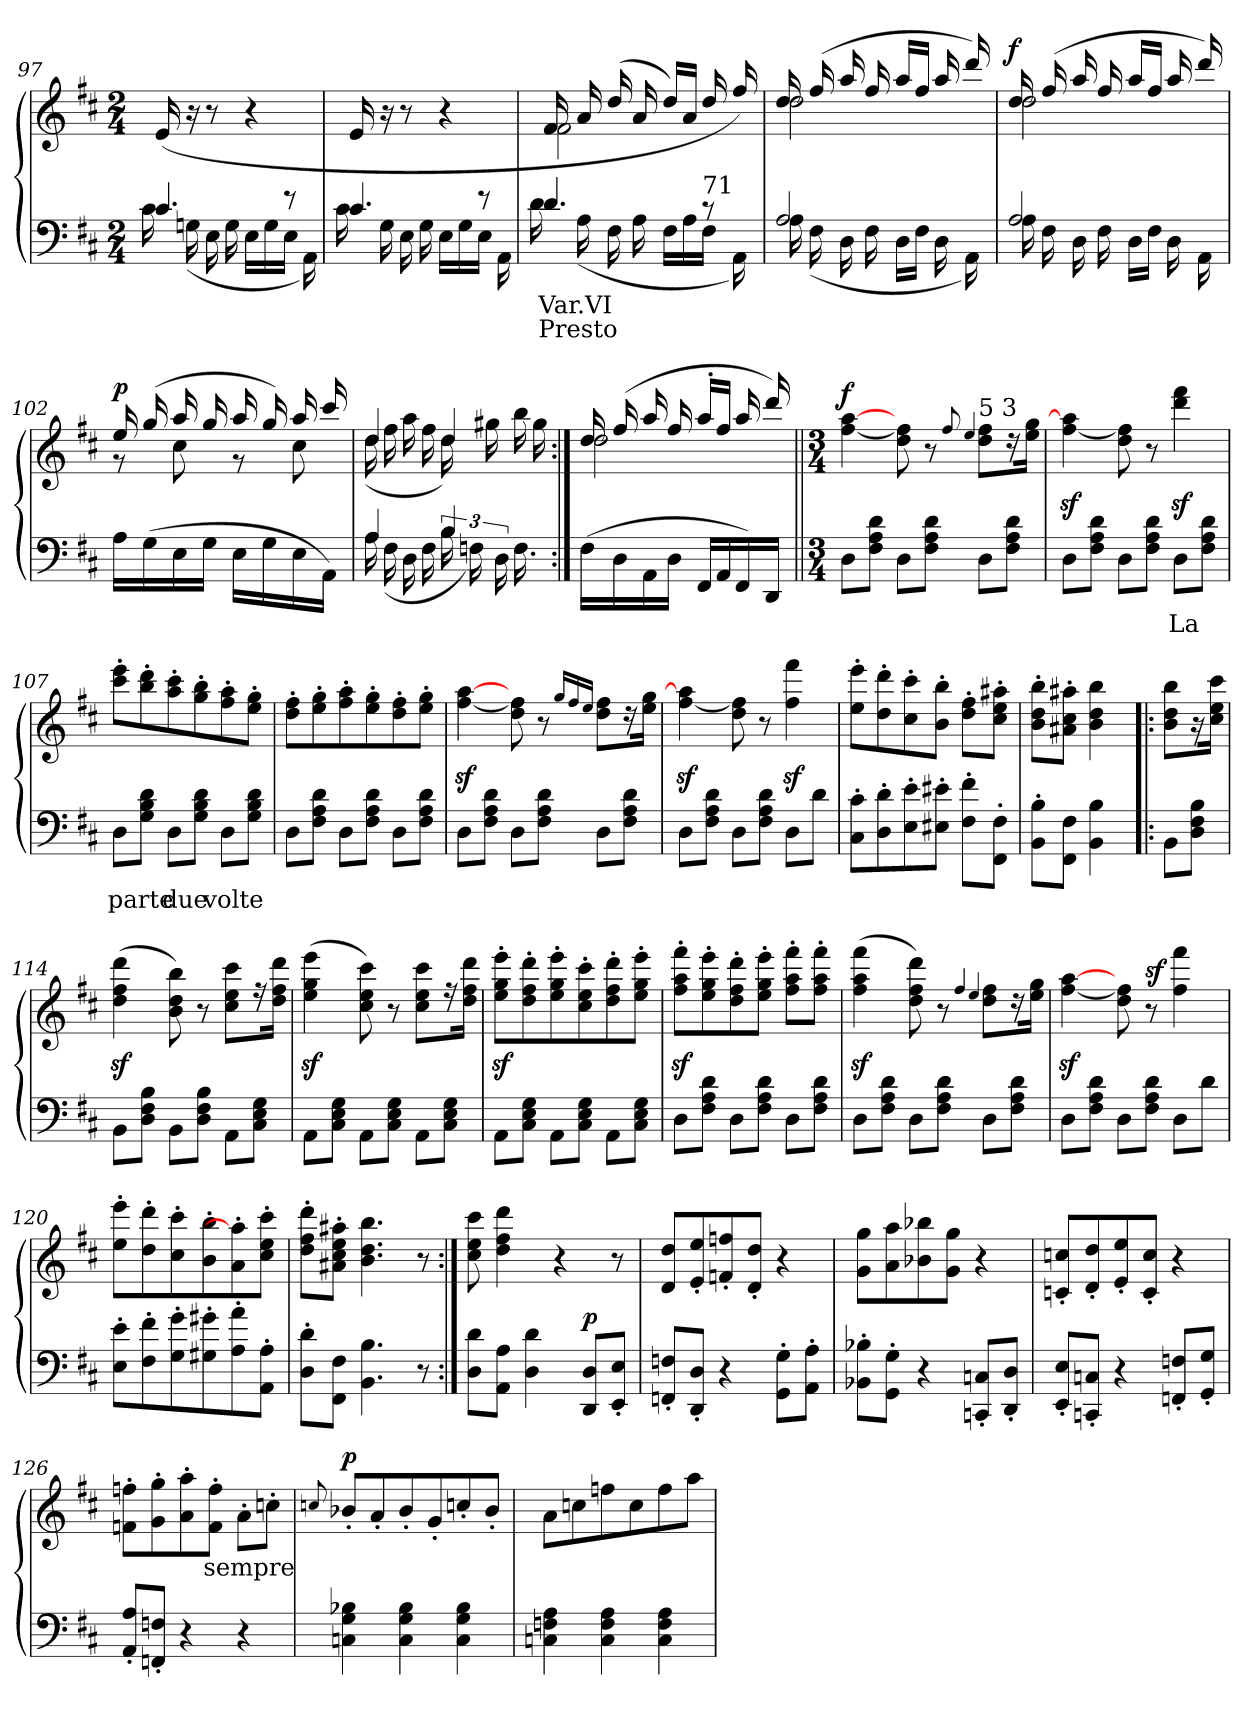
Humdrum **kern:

**kern	**text	**text	**kern	**text	**dynam
*part1	*part1	*part1	*part1	*part1	*part1
*staff2	*staff2	*staff2	*staff1	*staff1	*staff1/2
*clefF4	*	*	*clefG2	*	*
*k[f#c#]	*	*	*k[f#c#]	*	*
*M2/4	*	*	*M2/4	*	*
=97	=97	=97	=97	=97	=97
*^	*	*	*	*	*
4.c#/	16c#\	.	.	(>16e/	.	.
.	(<16Gn\	.	.	16r	.	.
.	16E\	.	.	8r	.	.
.	16G\	.	.	.	.	.
.	16E\LL	.	.	4r	.	.
.	16G\	.	.	.	.	.
8r	16E\JJ	.	.	.	.	.
.	16AA\)	.	.	.	.	.
=98	=98	=98	=98	=98	=98	=98
4.c#/	16c#\	.	.	16e/	.	.
.	16G\	.	.	16r	.	.
.	16E\	.	.	8r	.	.
.	16G\	.	.	.	.	.
.	16E\LL	.	.	4r	.	.
.	16G\	.	.	.	.	.
8r	16E\JJ	.	.	.	.	.
.	16AA\	.	.	.	.	.
!!LO:LB:g=z
=99	=99	=99	=99	=99	=99	=99
*	*	*	*	*^	*	*
4.d/	16d\	Var.VI	Presto	16f#/	2f#\	.	.
.	(<16A\	.	.	16a/	.	.	.
.	16F#\	.	.	(>16dd/	.	.	.
.	16A\	.	.	16a/	.	.	.
.	16F#\LL	.	.	16dd/LL)	.	.	.
.	16A\	.	.	16a/JJ	.	.	.
!LO:TX:a:t=71	!	!	!	!	!	!	!
8r	16F#\JJ	.	.	16dd/	.	.	.
.	16AA\)	.	.	16ff#/)	.	.	.
=100	=100	=100	=100	=100	=100	=100	=100
2A/	16A\	.	.	16dd/	2dd\	.	.
.	(<16F#\	.	.	(>16ff#/	.	.	.
.	16D\	.	.	16aa/	.	.	.
.	16F#\	.	.	16ff#/	.	.	.
.	16D\LL	.	.	16aa/LL	.	.	.
.	16F#\JJ	.	.	16ff#/JJ	.	.	.
.	16D\	.	.	16aa/	.	.	.
.	16AA\)	.	.	16ddd/)	.	.	.
=101	=101	=101	=101	=101	=101	=101	=101
!	!	!	!	!	!	!	!LO:DY:a
2A/	16A\	.	.	16dd/	2dd\	.	f
.	16F#\	.	.	(>16ff#/	.	.	.
.	16D\	.	.	16aa/	.	.	.
.	16F#\	.	.	16ff#/	.	.	.
.	16D\LL	.	.	16aa/LL	.	.	.
.	16F#\JJ	.	.	16ff#/JJ	.	.	.
.	16D\	.	.	16aa/	.	.	.
.	16AA\	.	.	16ddd/)	.	.	.
=102	=102	=102	=102	=102	=102	=102	=102
!	!	!	!	!	!	!	!LO:DY:a
*v	*v	*	*	*	*	*	*
16A\LL	.	.	16ee/	8r	.	p
(>16G\	.	.	(>16gg/	.	.	.
16E\	.	.	16aa/	8cc#\	.	.
16G\JJ	.	.	16gg/	.	.	.
16E\LL	.	.	16aa/	8r	.	.
16G\	.	.	16gg/)	.	.	.
16E\	.	.	16aa/	8cc#\	.	.
16AA\JJ)	.	.	16ccc#/	.	.	.
=103	=103	=103	=103	=103	=103	=103
*^	*	*	*	*	*	*
4A/	16A\	.	.	4dd/	(<16dd\	.	.
.	(<16F#\	.	.	.	16ff#\	.	.
.	16D\	.	.	.	16aa\	.	.
.	16F#\	.	.	.	16ff#\	.	.
4B/	24B\	.	.	4dd/	16dd\)	.	.
.	24Fn\)	.	.	.	.	.	.
.	.	.	.	.	16gg#X\	.	.
.	24D\	.	.	.	.	.	.
.	16.F\	.	.	.	16bb\	.	.
.	.	.	.	.	16gg#\	.	.
.	32ryy	.	.	.	.	.	.
*v	*v	*	*	*	*	*	*
=104:|!	=104:|!	=104:|!	=104:|!	=104:|!	=104:|!	=104:|!
(>16F#\LL	.	.	16dd/	2dd\	.	.
16D\	.	.	(>16ff#/	.	.	.
16AA\	.	.	16aa/	.	.	.
16D\JJ	.	.	16ff#/	.	.	.
16FF#/LL	.	.	16aa'/LL	.	.	.
16AA/	.	.	16ff#/JJ	.	.	.
16FF#/)	.	.	16aa/	.	.	.
16DD/JJ	.	.	16ddd/)	.	.	.
*	*	*	*v	*v	*	*
!!LO:LB:g=z
=105||	=105||	=105||	=105||	=105||	=105||
*M3/4	*	*	*M3/4	*	*
!	!	!	!	!	!LO:DY:a
8D\L	.	.	[4ff#\ [4aa\	.	f
8F#\ 8A\ 8d\J	.	.	.	.	.
8D\L	.	.	8dd\ 8ff#]\	.	.
8F#\ 8A\ 8d\J	.	.	8r	.	.
.	.	.	8qqff#/	.	.
.	.	.	4qqee/	.	.
!	!	!	!LO:TX:a:t=5 3	!	!
8D\L	.	.	8dd\ 8ff#\L	.	.
8F#\ 8A\ 8d\J	.	.	16r	.	.
.	.	.	16ee\ 16gg\Jk	.	.
=106	=106	=106	=106	=106	=106
8D\L	.	.	[4ff#z>\ 4aa]z>\	.	.
8F#\ 8A\ 8d\J	.	.	.	.	.
8D\L	.	.	8dd\ 8ff#]\	.	.
8F#\ 8A\ 8d\J	.	.	8r	.	.
8D\L	La	.	4dddz>\ 4fff#z>\	.	.
8F#\ 8A\ 8d\J	.	.	.	.	.
=107	=107	=107	=107	=107	=107
8D\L	parte	.	8ccc#'\ 8eee'\L	.	.
8G\ 8B\ 8d\J	.	.	8bb'\ 8ddd'\	.	.
8D\L	due	.	8aa'\ 8ccc#'\	.	.
8G\ 8B\ 8d\J	.	.	8gg'\ 8bb'\	.	.
8D\L	volte	.	8ff#'\ 8aa'\	.	.
8G\ 8B\ 8d\J	.	.	8ee'\ 8gg'\J	.	.
=108	=108	=108	=108	=108	=108
8D\L	.	.	8dd'\ 8ff#'\L	.	.
8F#\ 8A\ 8d\J	.	.	8ee'\ 8gg'\	.	.
8D\L	.	.	8ff#'\ 8aa'\	.	.
8F#\ 8A\ 8d\J	.	.	8ee'\ 8gg'\	.	.
8D\L	.	.	8dd'\ 8ff#'\	.	.
8F#\ 8A\ 8d\J	.	.	8ee'\ 8gg'\J	.	.
=109	=109	=109	=109	=109	=109
8D\L	.	.	[4ff#z>\ [4aaz>\	.	.
8F#\ 8A\ 8d\J	.	.	.	.	.
8D\L	.	.	8dd\ 8ff#]\	.	.
8F#\ 8A\ 8d\J	.	.	8r	.	.
.	.	.	16qqgg/LL	.	.
.	.	.	16qqff#/	.	.
.	.	.	16qqee/JJ	.	.
8D\L	.	.	8dd\ 8ff#\L	.	.
8F#\ 8A\ 8d\J	.	.	16r	.	.
.	.	.	16ee\ 16gg\Jk	.	.
=110	=110	=110	=110	=110	=110
8D\L	.	.	[4ff#z>\ 4aa]z>\	.	.
8F#\ 8A\ 8d\J	.	.	.	.	.
8D\L	.	.	8dd\ 8ff#]\	.	.
8F#\ 8A\ 8d\J	.	.	8r	.	.
8D\L	.	.	4ff#z>\ 4fff#z>\	.	.
8d\J	.	.	.	.	.
!!LO:LB:g=z
=111	=111	=111	=111	=111	=111
8C#'\ 8c#'\L	.	.	8ee'\ 8eee'\L	.	.
8D'\ 8d'\	.	.	8dd'\ 8ddd'\	.	.
8E'\ 8e'\	.	.	8cc#'\ 8ccc#'\	.	.
8E#X'\ 8e#X'\J	.	.	8b'\ 8bb'\J	.	.
8F#'\ 8f#'\L	.	.	8dd'\ 8ff#'\L	.	.
8FF#'\ 8F#'\J	.	.	8cc#'\ 8ee'\ 8aa#X'\J	.	.
=112	=112	=112	=112	=112	=112
8BB'\ 8B'\L	.	.	8b'\ 8dd'\ 8bb'\L	.	.
8FF#\ 8F#\J	.	.	8a#X'\ 8cc#'\ 8aa#X'\J	.	.
4BB\ 4B\	.	.	4b\ 4dd\ 4bb\	.	.
=113!|:	=113!|:	=113!|:	=113!|:	=113!|:	=113!|:
8BB\L	.	.	8b\ 8dd\ 8bb\L	.	.
8D\ 8F#\ 8B\J	.	.	16r	.	.
.	.	.	16cc#\ 16ee\ 16ccc#\Jk	.	.
=114	=114	=114	=114	=114	=114
8BB\L	.	.	(>4ddz>\ 4ff#z>\ 4dddz>\	.	.
8D\ 8F#\ 8B\J	.	.	.	.	.
8BB\L	.	.	8b\ 8dd\ 8bb\)	.	.
8D\ 8F#\ 8B\J	.	.	8r	.	.
8AA\L	.	.	8cc#\ 8ee\ 8ccc#\L	.	.
8C#\ 8E\ 8G\J	.	.	16r	.	.
.	.	.	16dd\ 16ff#\ 16ddd\Jk	.	.
=115	=115	=115	=115	=115	=115
8AA\L	.	.	(>4eez>\ 4ggz>\ 4eeez>\	.	.
8C#\ 8E\ 8G\J	.	.	.	.	.
8AA\L	.	.	8cc#\ 8ee\ 8ccc#\)	.	.
8C#\ 8E\ 8G\J	.	.	8r	.	.
8AA\L	.	.	8cc#\ 8ee\ 8ccc#\L	.	.
8C#\ 8E\ 8G\J	.	.	16r	.	.
.	.	.	16dd\ 16ff#\ 16ddd\Jk	.	.
=116	=116	=116	=116	=116	=116
8AA\L	.	.	8eez>'\ 8ggz>'\ 8eeez>'\L	.	.
8C#\ 8E\ 8G\J	.	.	8dd'\ 8ff#'\ 8ddd'\	.	.
8AA\L	.	.	8ee'\ 8gg'\ 8eee'\	.	.
8C#\ 8E\ 8G\J	.	.	8cc#'\ 8ee'\ 8ccc#'\	.	.
8AA\L	.	.	8dd'\ 8ff#'\ 8ddd'\	.	.
8C#\ 8E\ 8G\J	.	.	8ee'\ 8gg'\ 8eee'\J	.	.
=117	=117	=117	=117	=117	=117
8D\L	.	.	8ff#z>'\ 8aaz>'\ 8fff#z>'\L	.	.
8F#\ 8A\ 8d\J	.	.	8ee'\ 8gg'\ 8eee'\	.	.
8D\L	.	.	8dd'\ 8ff#'\ 8ddd'\	.	.
8F#\ 8A\ 8d\J	.	.	8ee'\ 8gg'\ 8eee'\J	.	.
8D\L	.	.	8ff#'\ 8aa'\ 8fff#'\L	.	.
8F#\ 8A\ 8d\J	.	.	8ff#'\ 8aa'\ 8fff#'\J	.	.
!!LO:LB:g=z
=118	=118	=118	=118	=118	=118
8D\L	.	.	(>4ff#z>\ 4aaz>\ 4fff#z>\	.	.
8F#\ 8A\ 8d\J	.	.	.	.	.
8D\L	.	.	8dd\ 8ff#\ 8ddd\)	.	.
8F#\ 8A\ 8d\J	.	.	8r	.	.
.	.	.	4qqff#/	.	.
.	.	.	4qqee/	.	.
8D\L	.	.	8dd\ 8ff#\L	.	.
8F#\ 8A\ 8d\J	.	.	16r	.	.
.	.	.	16ee\ 16gg\Jk	.	.
=119	=119	=119	=119	=119	=119
8D\L	.	.	[4ff#z>\ [4aaz>\	.	.
8F#\ 8A\ 8d\J	.	.	.	.	.
8D\L	.	.	8dd\ 8ff#]\	.	.
!	!	!	!	!	!LO:DY:a
8F#\ 8A\ 8d\J	.	.	8r	.	sf
8D\L	.	.	4ff#\ 4fff#\	.	.
8d\J	.	.	.	.	.
=120	=120	=120	=120	=120	=120
8E'\ 8e'\L	.	.	8ee'\ 8eee'\L	.	.
8F#'\ 8f#'\	.	.	8dd'\ 8ddd'\	.	.
8G'\ 8g'\	.	.	8cc#'\ 8ccc#'\	.	.
8G#X'\ 8g#X'\	.	.	8b'\ 8bb'\	.	.
8A'\ 8a'\	.	.	8a'\ 8aa]'\	.	.
8AA'\ 8A'\J	.	.	8cc#'\ 8ee'\ 8ccc#'\J	.	.
=121	=121	=121	=121	=121	=121
8D'\ 8d'\L	.	.	8dd'\ 8ff#'\ 8ddd'\L	.	.
8FF#\ 8F#\J	.	.	8a#X'\ 8cc#'\ 8ee'\ 8aa#X'\J	.	.
4.BB\ 4.B\	.	.	4.b\ 4.dd\ 4.bb\	.	.
8r	.	.	8r	.	.
=122:|!	=122:|!	=122:|!	=122:|!	=122:|!	=122:|!
*	*	*	*^	*	*
8D\ 8d\L	.	.	4.ryy	8cc#\ 8ee\ 8ccc#\	.	.
8AA\ 8A\J	.	.	.	4dd\ 4ff#\ 4ddd\	.	.
4D\ 4d\	.	.	.	.	.	.
.	.	.	4r	4.ryy	.	.
!	!	!	!	!	!	!LO:DY:a=2
8DD/ 8D/L	.	.	.	.	.	p
8EE'/ 8E'/J	.	.	8r	.	.	.
*	*	*	*v	*v	*	*
=123	=123	=123	=123	=123	=123
8FFn'/ 8Fn'/L	.	.	8d/ 8dd/L	.	.
8DD'/ 8D'/J	.	.	8e'/ 8ee'/	.	.
4r	.	.	8fn'/ 8ffn'/	.	.
.	.	.	8d'/ 8dd'/J	.	.
8GG'\ 8G'\L	.	.	4r	.	.
8AA'\ 8A'\J	.	.	.	.	.
=124	=124	=124	=124	=124	=124
8BB-X'\ 8B-X'\L	.	.	8g\ 8gg\L	.	.
8GG'\ 8G'\J	.	.	8a\ 8aa\	.	.
4r	.	.	8b-X\ 8bb-X\	.	.
.	.	.	8g\ 8gg\J	.	.
8CCn'/ 8Cn'/L	.	.	4r	.	.
8DD'/ 8D'/J	.	.	.	.	.
!!LO:PB:g=z
=125	=125	=125	=125	=125	=125
8EE'/ 8E'/L	.	.	8cn'/ 8ccn'/L	.	.
8CCn'/ 8Cn'/J	.	.	8d'/ 8dd'/	.	.
4r	.	.	8e'/ 8ee'/	.	.
.	.	.	8c'/ 8cc'/J	.	.
8FFn'/ 8Fn'/L	.	.	4r	.	.
8GG'/ 8G'/J	.	.	.	.	.
=126	=126	=126	=126	=126	=126
8AA'/ 8A'/L	.	.	8fn'\ 8ffn'\L	.	.
8FFn'/ 8Fn'/J	.	.	8g'\ 8gg'\	.	.
4r	.	.	8a'\ 8aa'\	.	.
.	.	.	8f'\ 8ff'\J	sempre	.
4r	.	.	8a'\L	.	.
.	.	.	8ccn'\J	.	.
=127	=127	=127	=127	=127	=127
.	.	.	8qqccn/	.	.
!	!	!	!	!	!LO:DY:a
4Cn\ 4G\ 4B-X\	.	.	8b-X'/L	.	p
.	.	.	8a'/	.	.
4C\ 4G\ 4B-\	.	.	8b-'/	.	.
.	.	.	8g'/	.	.
4C\ 4G\ 4B-\	.	.	8cc'/	.	.
.	.	.	8b-'/J	.	.
=128	=128	=128	=128	=128	=128
4Cn\ 4Fn\ 4A\	.	.	8a\L	.	.
.	.	.	8ccn\	.	.
4C\ 4F\ 4A\	.	.	8ffn\	.	.
.	.	.	8cc\	.	.
4C\ 4F\ 4A\	.	.	8ff\	.	.
.	.	.	8aa\J	.	.
=	=	=	=	=	=
*-	*-	*-	*-	*-	*-
